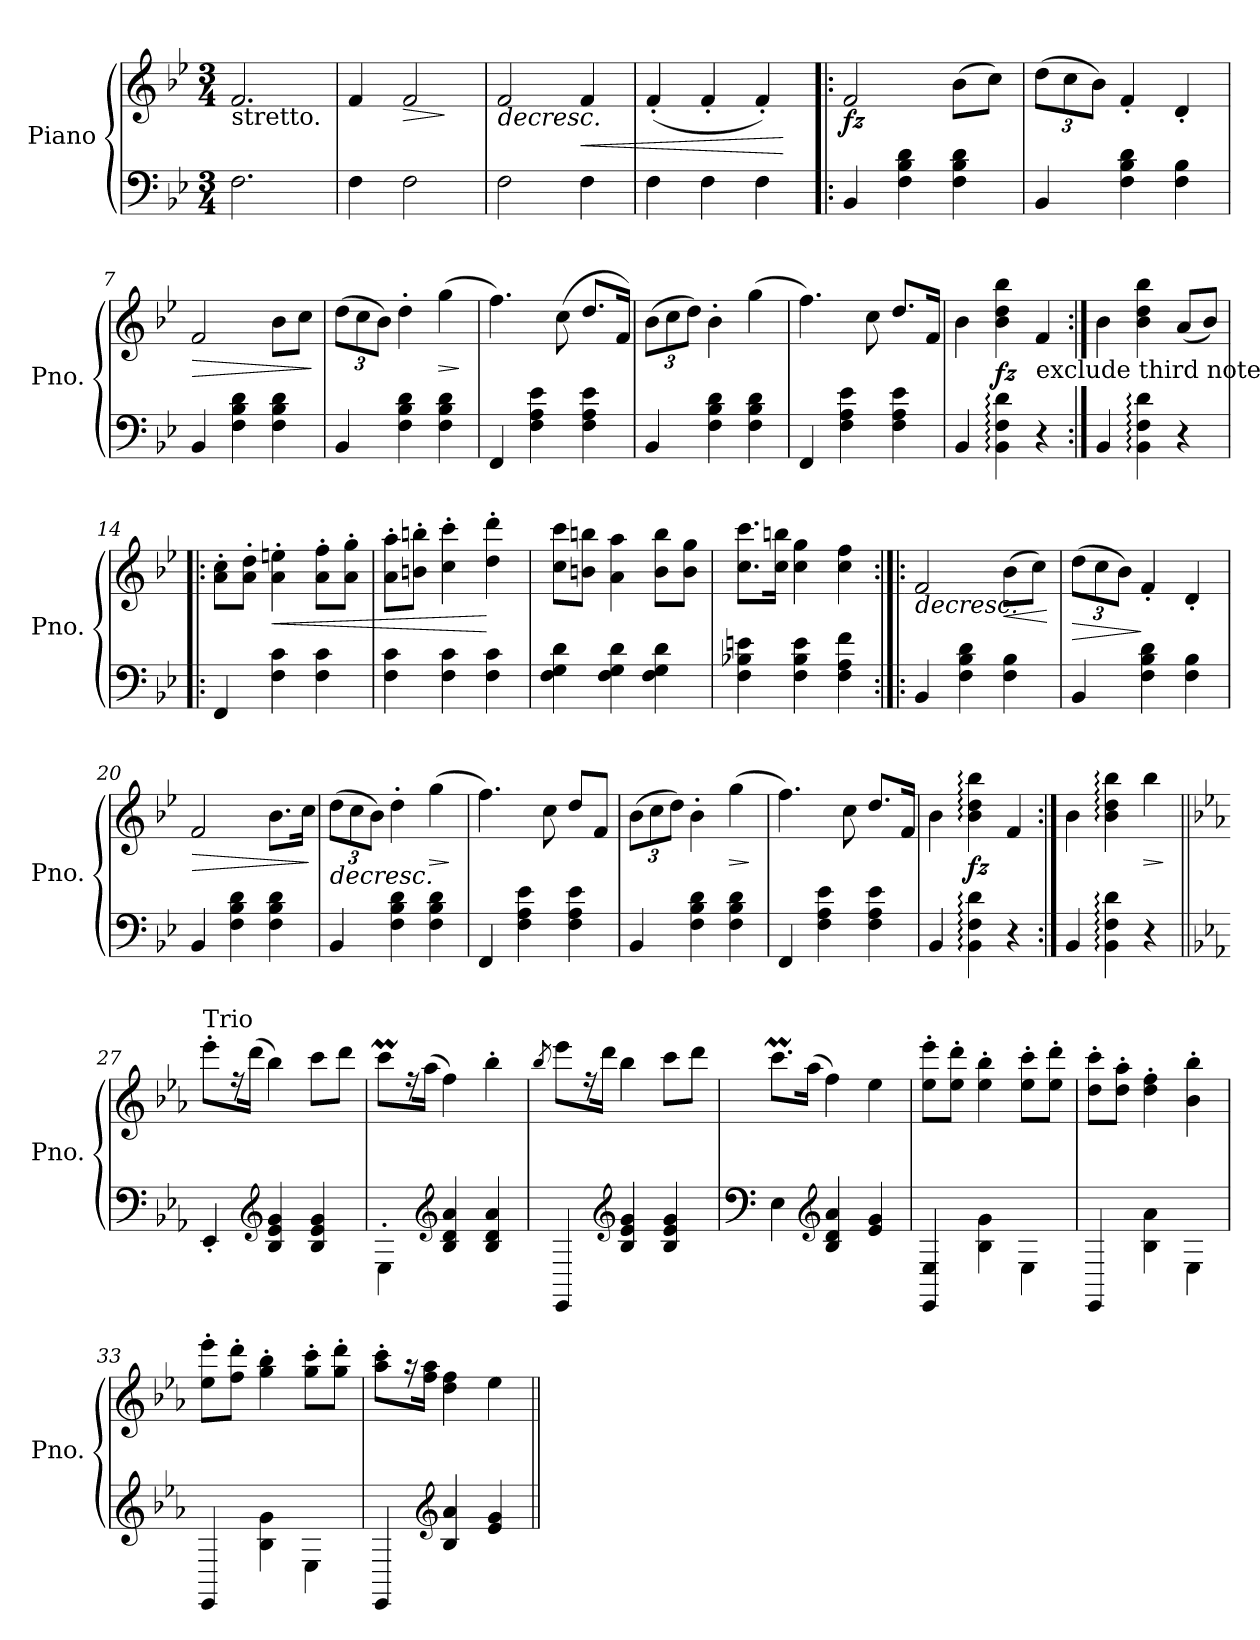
**kern	**kern	**dynam
*part1	*part1	*part1
*staff2	*staff1	*staff1/2
*I"Piano	*	*
*I'Pno.	*	*
*clefF4	*clefG2	*
*k[b-e-]	*k[b-e-]	*
*M3/4	*M3/4	*
*MM160	*MM160	*
=1	=1	=1
!	!LO:TX:b:t=stretto.	!
2.F\	2.f/	.
=2	=2	=2
4F\	4f/	.
!	!	!LO:HP:b
2F\	2f/	>
.	.	]
=3	=3	=3
!	!	!LO:HP:b
2F\	2f/	>
!	!	!LO:HP:b
4F\	4f/	<
.	.	]
=4	=4	=4
4F\	(<4f'/	.
4F\	4f'/	.
4F\	4f'/)	.
.	.	[
=5!|:	=5!|:	=5!|:
!	!	!LO:DY:b
4BB-/	2f/	fz
4F\ 4B-\ 4d\	.	.
4F\ 4B-\ 4d\	(>8b-\L	.
.	8cc\J)	.
=6	=6	=6
*	*Xbrackettup	*
4BB-/	(>12dd\L	.
.	12cc\	.
.	12b-\J)	.
4F\ 4B-\ 4d\	4f'/	.
4F\ 4B-\	4d'/	.
=7	=7	=7
!	!	!LO:HP:b
4BB-/	2f/	>
4F\ 4B-\ 4d\	.	.
4F\ 4B-\ 4d\	8b-\L	.
.	8cc\J	.
.	.	]
!!LO:LB:g=z
=8	=8	=8
4BB-/	(>12dd\L	.
.	12cc\	.
.	12b-\J)	.
4F\ 4B-\ 4d\	4dd'\	.
!	!	!LO:HP:b
4F\ 4B-\ 4d\	(>4gg\	>
.	.	]
=9	=9	=9
4FF/	4.ff\)	.
4F\ 4A\ 4e-\	.	.
.	(>8cc\	.
4F\ 4A\ 4e-\	8.dd/L	.
.	16f/Jk)	.
=10	=10	=10
4BB-/	(>12b-\L	.
.	12cc\	.
.	12dd\J)	.
4F\ 4B-\ 4d\	4b-'\	.
4F\ 4B-\ 4d\	(>4gg\	.
=11	=11	=11
4FF/	4.ff\)	.
4F\ 4A\ 4e-\	.	.
.	8cc\	.
4F\ 4A\ 4e-\	8.dd/L	.
.	16f/Jk	.
=12	=12	=12
4BB-/	4b-\	.
!	!	!LO:DY:b
4BB-\: 4F\: 4d\:	4b-\ 4dd\ 4bb-\	fz
!	!LO:TX:b:t=exclude third note on segno	!
4r	4f/	.
!!LO:LB:g=z
=13:|!	=13:|!	=13:|!
4BB-/	4b-\	.
4BB-\: 4F\: 4d\:	4b-\ 4dd\ 4bb-\	.
4r	(<8a/L	.
.	8b-/J)	.
=14!|:	=14!|:	=14!|:
4FF/	8a\' 8cc\'L	.
.	8a\' 8dd\'J	.
!	!	!LO:HP:b
4F\ 4c\	4a\' 4een\'	<
4F\ 4c\	8a\' 8ff\'L	.
.	8a\' 8gg\'J	.
=15	=15	=15
4F\ 4c\	8a\' 8aa\'L	.
.	8bn\' 8bbn\'J	.
4F\ 4c\	4cc\' 4ccc\'	.
4F\ 4c\	4dd\' 4ddd\'	[
=16	=16	=16
4F\ 4G\ 4d\	8cc\ 8ccc\L	.
.	8bn\ 8bbn\J	.
4F\ 4G\ 4d\	4a\ 4aa\	.
4F\ 4G\ 4d\	8b\ 8bb\L	.
.	8b\ 8gg\J	.
!!LO:LB:g=z
=17	=17	=17
4F\ 4B-X\ 4en\	8.cc\ 8.ccc\L	.
.	16cc\ 16bbn\Jk	.
4F\ 4B-\ 4e\	4cc\ 4gg\	.
4F\ 4A\ 4f\	4cc\ 4ff\	.
=18:|!|:	=18:|!|:	=18:|!|:
!	!	!LO:HP:b
4BB-/	2f/	>
4F\ 4B-\ 4d\	.	.
!	!	!LO:HP:b
4F\ 4B-\	(>8b-\L	<
.	8cc\J)	.
.	.	] [
=19	=19	=19
!	!	!LO:HP:b
4BB-/	(>12dd\L	>
.	12cc\	.
.	12b-\J)	.
4F\ 4B-\ 4d\	4f'/	]
4F\ 4B-\	4d'/	.
=20	=20	=20
!	!	!LO:HP:b
4BB-/	2f/	>
4F\ 4B-\ 4d\	.	.
4F\ 4B-\ 4d\	8.b-\L	.
.	16cc\Jk	.
.	.	]
!!LO:PB:g=z
=21	=21	=21
!	!	!LO:HP:b
4BB-/	(>12dd\L	>
.	12cc\	.
.	12b-\J)	.
4F\ 4B-\ 4d\	4dd'\	.
!	!	!LO:HP:b
4F\ 4B-\ 4d\	(>4gg\	>
.	.	] ]
=22	=22	=22
4FF/	4.ff\)	.
4F\ 4A\ 4e-\	.	.
.	8cc\	.
4F\ 4A\ 4e-\	8dd/L	.
.	8f/J	.
=23	=23	=23
4BB-/	(>12b-\L	.
.	12cc\	.
.	12dd\J)	.
4F\ 4B-\ 4d\	4b-'\	.
!	!	!LO:HP:b
4F\ 4B-\ 4d\	(>4gg\	>
.	.	]
=24	=24	=24
4FF/	4.ff\)	.
4F\ 4A\ 4e-\	.	.
.	8cc\	.
4F\ 4A\ 4e-\	8.dd/L	.
.	16f/Jk	.
=25	=25	=25
4BB-/	4b-\	.
!	!	!LO:DY:b
4BB-\: 4F\: 4d\:	4b-\: 4dd\: 4bb-\:	fz
4r	4f/	.
!!LO:LB:g=z
=26:|!	=26:|!	=26:|!
4BB-/	4b-\	.
4BB-\: 4F\: 4d\:	4b-\: 4dd\: 4bb-\:	.
!	!	!LO:HP:b
4r	4bb-\	>
.	.	]
=27||	=27||	=27||
*k[b-e-a-]	*k[b-e-a-]	*
!	!LO:TX:a:t=Trio	!
4EE-'/	8eee-'\L	.
.	16rff	.
.	(>16ddd\Jk	.
*clefG2	*	*
4B-/ 4e-/ 4g/	4bb-\)	.
4B-/ 4e-/ 4g/	8ccc\L	.
.	8ddd\J	.
=28	=28	=28
4E-'\	8cccM\L	.
.	16rff	.
.	(>16aa-\Jk	.
*clefG2	*	*
4B-/ 4d/ 4a-/	4ff\)	.
4B-/ 4d/ 4a-/	4bb-'\	.
!!LO:LB:g=z
=29	=29	=29
.	8qbb-/	.
4EE-/	8eee-\L	.
.	16rff	.
.	16ddd\Jk	.
*clefG2	*	*
4B-/ 4e-/ 4g/	4bb-\	.
4B-/ 4e-/ 4g/	8ccc\L	.
.	8ddd\J	.
=30	=30	=30
*clefF4	*	*
4E-\	8.cccM\L	.
.	(>16aa-\Jk	.
*clefG2	*	*
4B-/ 4d/ 4a-/	4ff\)	.
4e-/ 4g/	4ee-\	.
=31	=31	=31
4EE-/ 4E-/	8ee-\' 8eee-\'L	.
.	8ee-\' 8ddd\'J	.
4B-\ 4g\	4ee-\' 4bb-\'	.
4E-\	8ee-\' 8ccc\'L	.
.	8ee-\' 8ddd\'J	.
=32	=32	=32
4EE-/	8dd\' 8ccc\'L	.
.	8dd\' 8aa-\'J	.
4B-\ 4a-\	4dd\' 4ff\'	.
4E-\	4b-\' 4bb-\'	.
!!LO:LB:g=z
=33	=33	=33
4EE-/	8ee-\' 8eee-\'L	.
.	8ff\' 8ddd\'J	.
4B-\ 4g\	4gg\' 4bb-\'	.
4E-\	8gg\' 8ccc\'L	.
.	8gg\' 8ddd\'J	.
=34	=34	=34
4EE-/	8aa-\' 8ccc\'L	.
.	16r	.
.	16ff\ 16aa-\Jk	.
*clefG2	*	*
4B-/ 4a-/	4dd\ 4ff\	.
4e-/ 4g/	4ee-\	.
=||	=||	=||
*-	*-	*-
